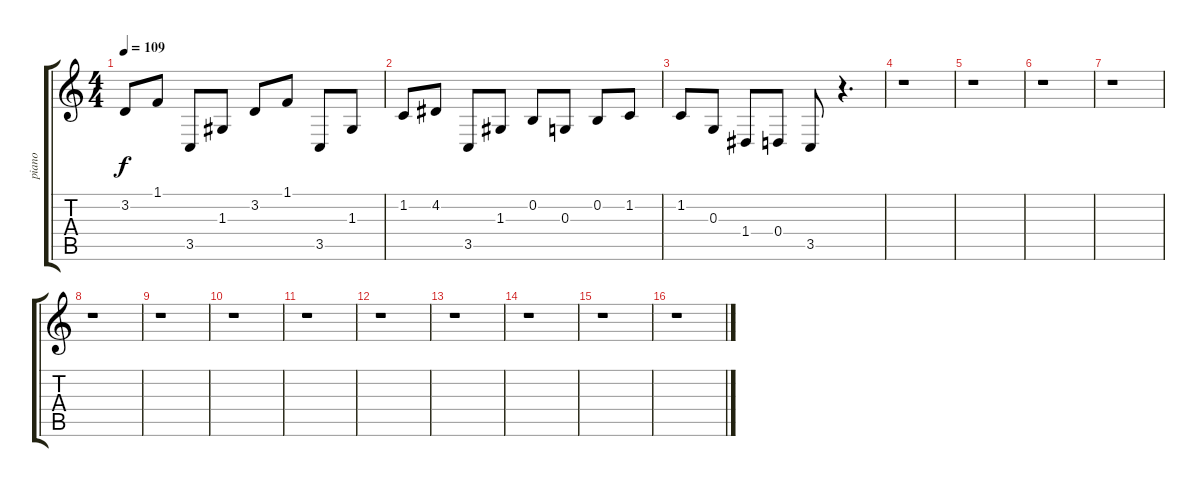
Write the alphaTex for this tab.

\track ("piano" "piano") {instrument brightacousticpiano}
\staff {score tabs}
\tuning (E4 B3 G3 D3 A2 E2) {hide}
\ts (4 4)
\tempo 109
\clef g2
\ks c
3.2.8{dy f} 1.1.8 3.5.8 1.3.8 3.2.8 1.1.8 3.5.8 1.3.8 |
1.2.8 4.2.8 3.5.8 1.3.8 0.2.8 0.3.8 0.2.8 1.2.8 |
1.2.8 0.3.8 1.4.8 0.4.8 3.5.8 r.4{d} |
r.1 |
r.1 |
r.1 |
r.1 |
r.1 |
r.1 |
r.1 |
r.1 |
r.1 |
r.1 |
r.1 |
r.1 |
r.1
